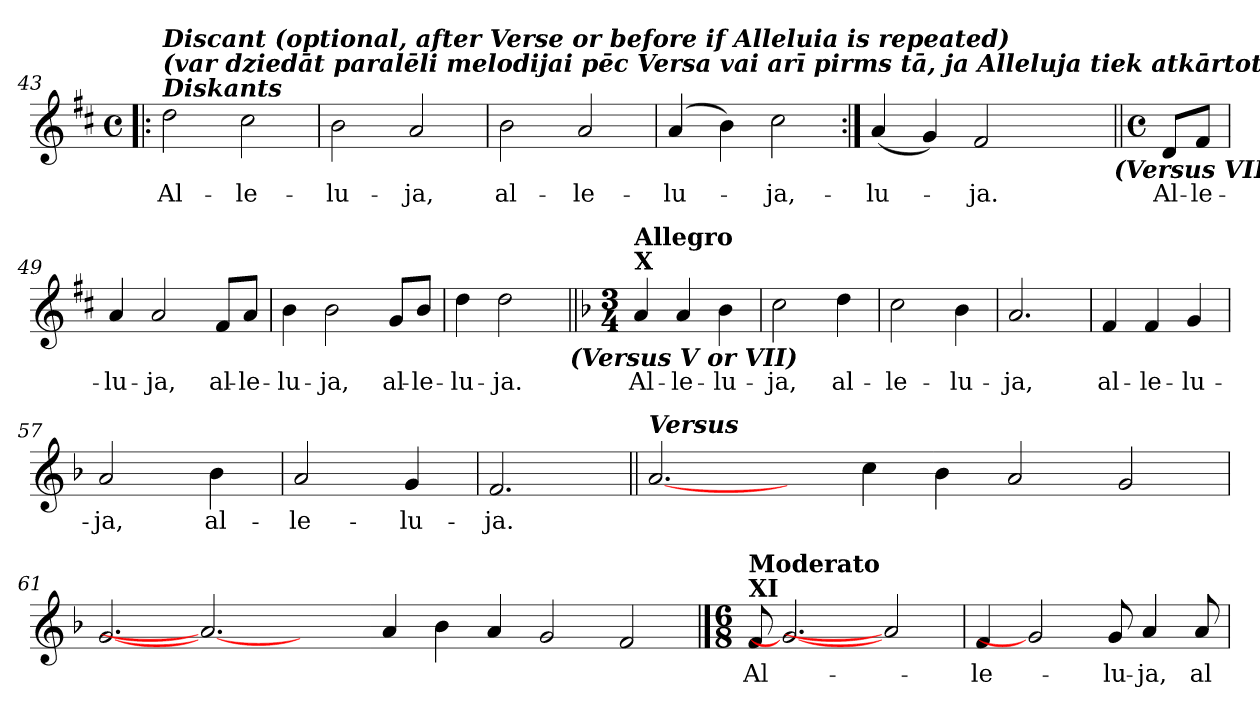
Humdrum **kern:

**kern	**text
*part1	*part1
*staff1	*staff1
!!LO:LB:g=z
*clefG2	*
*k[f#c#]	*
*D:	*
*M4/4	*
*met(c)	*
=43!|:	=43!|:
!LO:TX:a:Bi:t=Diskants	!
!LO:TX:Bi:t=(var dziedāt paralēli melodijai pēc Versa vai arī pirms tā, ja Alleluja tiek atkārtots vairākkārt)	!
!LO:TX:Bi:t=Discant (optional, after Verse or before if Alleluia is repeated)	!
!	!LO:LY:b:color=#000000
2ddi\	Al-
!	!LO:LY:b:color=#000000
2cc#i\	-le-
=44	=44
!	!LO:LY:b:color=#000000
2bi\	-lu-
!	!LO:LY:b:color=#000000
2ai/	-ja,
=45	=45
!	!LO:LY:b:color=#000000
2bi\	al-
!	!LO:LY:b:color=#000000
2ai/	-le-
=46	=46
!	!LO:LY:b:color=#000000
(4ai/	-lu-
4bi\)	.
!	!LO:LY:b:color=#000000
2cc#i\	-ja,-
=47:|!	=47:|!
!	!LO:LY:b:color=#000000
*^	*
(4ai/	2ryy	-lu-
4gi/)	.	.
!	!	!LO:LY:b:color=#000000
2f#i/	4ryy	-ja.
.	8ryy	.
.	16ryy	.
.	32ryy	.
.	64ryy	.
.	128...ryy	.
!	!LO:TX:b:Bi:t=(Versus VII)	!
.	1024ryy	.
*v	*v	*
!!LO:LB:g=z
=48||	=48||
*M4/4	*
*met(c)	*
*MM80	*
*^	*
!LO:TX:a:B:t=IX	!	!
!LO:TX:a:B:t=Andante	!	!
!	!	!LO:LY:b:color=#000000
*v	*v	*
8di/L	Al-
!	!LO:LY:b:color=#000000
8f#i/J	-le-
=49	=49
!	!LO:LY:b:color=#000000
4ai/	-lu-
!	!LO:LY:b:color=#000000
2ai/	-ja,
!	!LO:LY:b:color=#000000
8f#i/L	al-
!	!LO:LY:b:color=#000000
8ai/J	-le-
=50	=50
!	!LO:LY:b:color=#000000
4bi\	-lu-
!	!LO:LY:b:color=#000000
2bi\	-ja,
!	!LO:LY:b:color=#000000
8gi/L	al-
!	!LO:LY:b:color=#000000
8bi/J	-le-
=51	=51
!	!LO:LY:b:color=#000000
4ddi\	-lu-
!	!LO:LY:b:color=#000000
2ddi\	-ja.
128...ryy	.
!LO:TX:b:Bi:t=(Versus V or VII)	!
!!LO:LB:g=z
=52||	=52||
*k[b-]	*
*F:	*
*M3/4	*
*MM120	*
!LO:TX:a:B:t=X	!
!LO:TX:a:B:t=Allegro	!
!	!LO:LY:b:color=#000000
4ai/	Al-
!	!LO:LY:b:color=#000000
4ai/	-le-
!	!LO:LY:b:color=#000000
4b-i\	-lu-
=53	=53
!	!LO:LY:b:color=#000000
2cci\	-ja,
!	!LO:LY:b:color=#000000
4ddi\	al-
=54	=54
!	!LO:LY:b:color=#000000
2cci\	-le-
!	!LO:LY:b:color=#000000
4b-i\	-lu-
=55	=55
!	!LO:LY:b:color=#000000
2.ai/	-ja,
=56	=56
!	!LO:LY:b:color=#000000
4fi/	al-
!	!LO:LY:b:color=#000000
4fi/	-le-
!	!LO:LY:b:color=#000000
4gi/	-lu-
=57	=57
!	!LO:LY:b:color=#000000
2ai/	-ja,
!	!LO:LY:b:color=#000000
4b-i\	al-
=58	=58
!	!LO:LY:b:color=#000000
2ai/	-le-
!	!LO:LY:b:color=#000000
4gi/	-lu-
=59	=59
!	!LO:LY:b:color=#000000
2.fi/	-ja.
!!LO:LB:g=z
=60||	=60||
!LO:TX:a:Bi:t=Versus	!
[2.ai	.
4ryy	.
4cci\	.
4b-i\	.
2ai/	.
2gi/	.
=61	=61
[2.gi	.
2.ai_	.
2ryy	.
4ai/	.
4b-i\	.
4ai/	.
2gi/	.
2fi/	.
!!LO:LB:g=z
==62	==62
*M6/8	*
*MM100	*
!LO:TX:a:B:t=XI	!
!LO:TX:a:B:t=Moderato	!
!	!LO:LY:b:color=#000000
8fi/	Al-
2.gi_	.
2ai]	.
=63	=63
!	!LO:LY:b:color=#000000
4fi/	-le-
2gi]	.
!	!LO:LY:b:color=#000000
8gi/	-lu-
!	!LO:LY:b:color=#000000
4ai/	-ja,
!	!LO:LY:b:color=#000000
8ai/	al-
=	=
*-	*-
